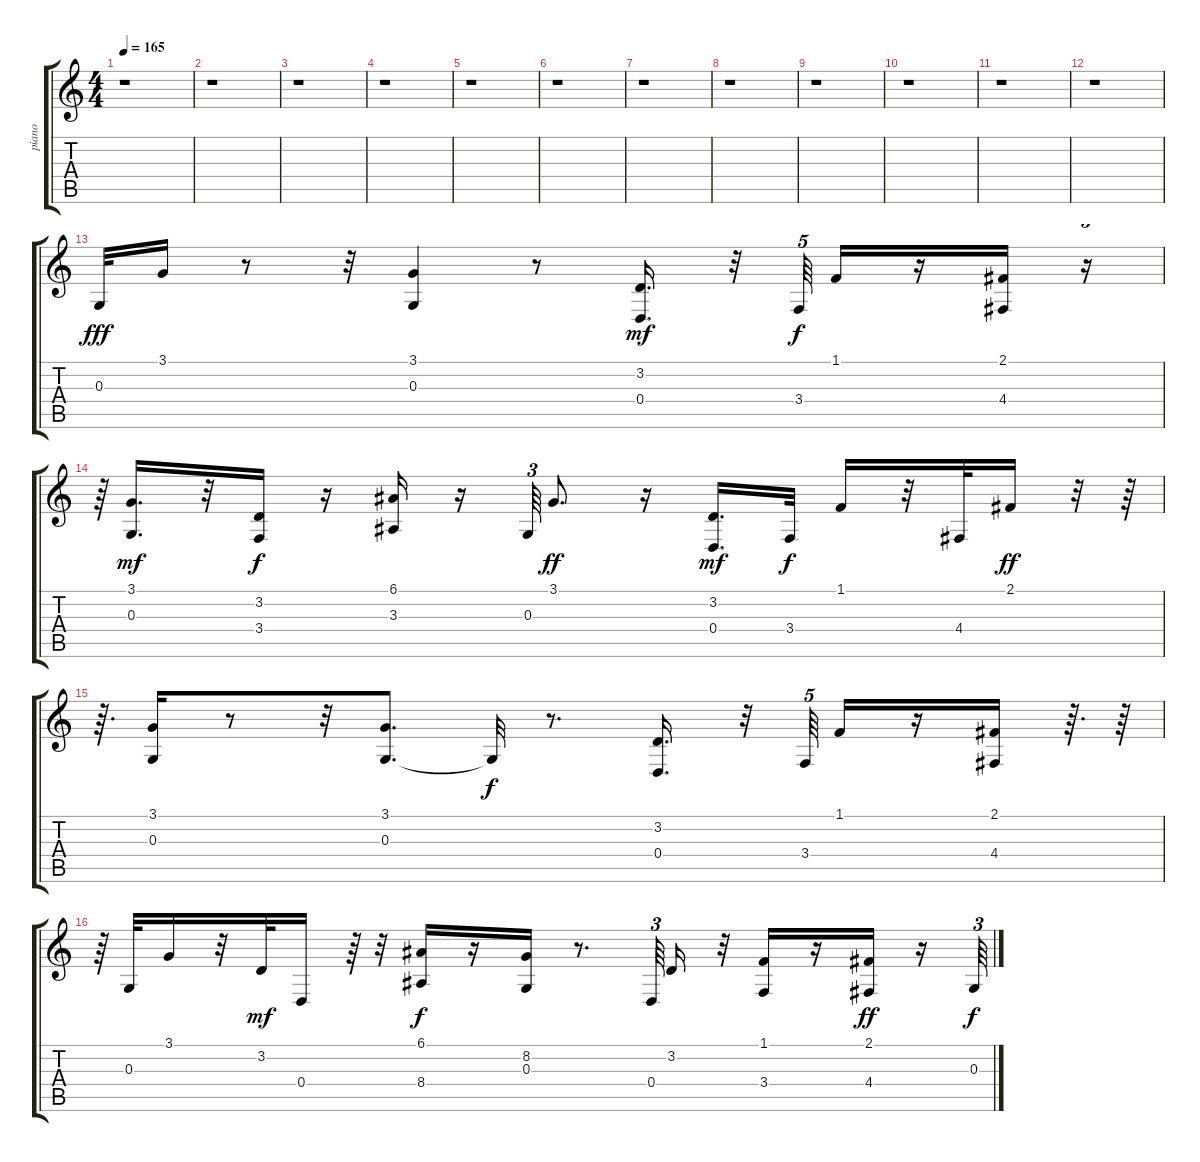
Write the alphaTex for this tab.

\track ("piano" "piano") {instrument brightacousticpiano}
\staff {score tabs}
\tuning (E4 B3 G3 D3 A2 E2) {hide}
\ts (4 4)
\tempo 165
\clef g2
\ks c
r.1{dy f} |
r.1 |
r.1 |
r.1 |
r.1 |
r.1 |
r.1 |
r.1 |
r.1 |
r.1 |
r.1 |
r.1 |
0.3.32{dy fff} 3.1.16 r.8 r.32 (3.1 0.3).4 r.8 (3.2 0.4).16{d dy mf} r.32 3.4.64{tu (5 4) dy f} 1.1.16 r.16 (2.1 4.4).16 r.16{tu (5 4)} |
r.64{tu (5 4)} (3.1 0.3).16{d dy mf} r.32 (3.2 3.4).16{dy f} r.16 (6.1 3.3).16 r.16 0.3.64{tu (3 2)} 3.1.8{d dy ff} r.16 (3.2 0.4).16{d dy mf} 3.4.32{dy f} 1.1.16 r.32 4.4.32 2.1.16{dy ff} r.32 r.64 |
r.64{d} (3.1 0.3).16 r.8 r.32 (3.1 0.3).8{d} 0.3{t}.32{dy f} r.8{d} (3.2 0.4).16{d} r.32 3.4.64{tu (5 4)} 1.1.16 r.16 (2.1 4.4).16 r.64{d} r.64 |
r.64 0.3.32 3.1.16 r.32 3.2.32{dy mf} 0.4.16 r.64 r.32 (6.1 8.4).16{dy f} r.16 (8.2 0.3).16 r.8{d} 0.4.64{tu (3 2)} 3.2.16 r.32 (1.1 3.4).16 r.16 (2.1 4.4).16{dy ff} r.16 0.3.64{tu (3 2) dy f}
